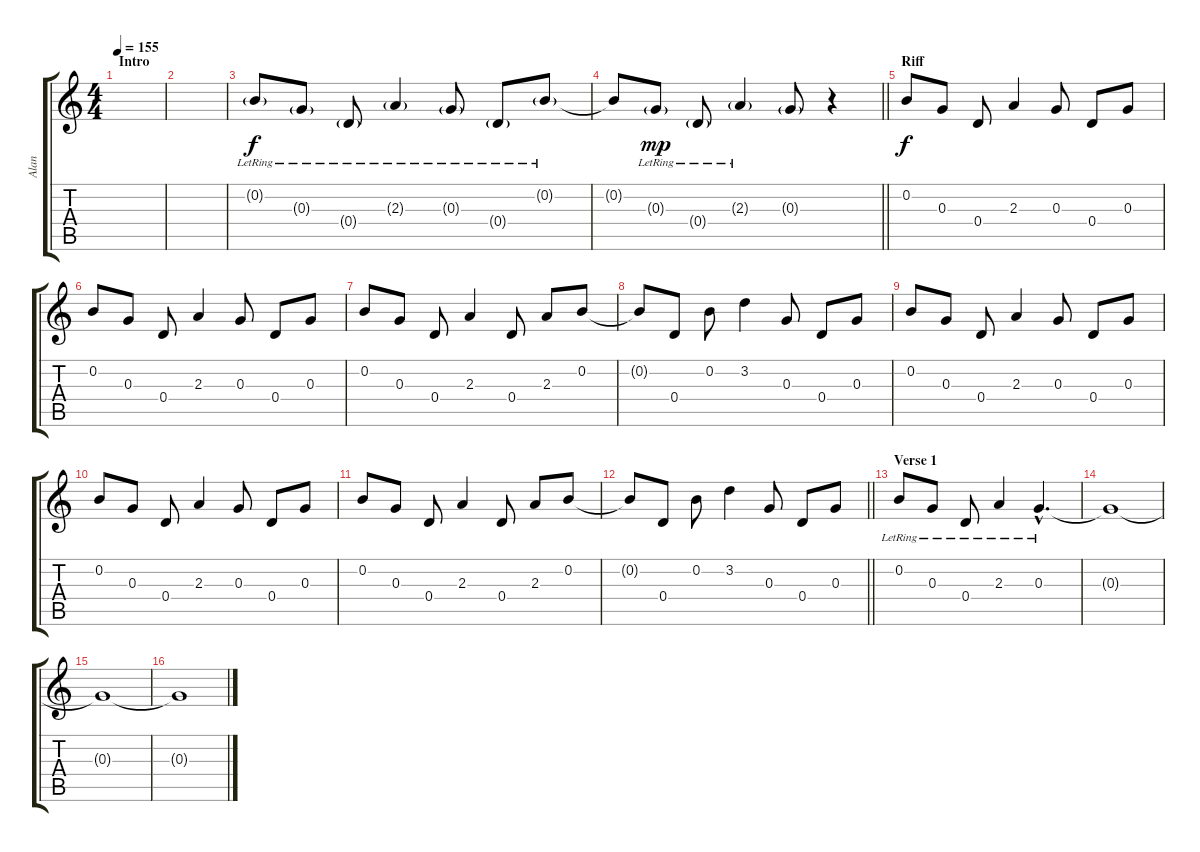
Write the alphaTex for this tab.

\track ("Alan" "Alan") {instrument distortionguitar}
\staff {score tabs}
\tuning (E4 B3 G3 D3 A2 D2) {hide}
\ts (4 4)
\section ("" "Intro")
\tempo 155
\clef g2
\ks c
|
|
0.2{g lr}.8 0.3{g lr}.8 0.4{g lr}.8 2.3{g lr}.4 0.3{g lr}.8 0.4{g lr}.8 0.2{g lr}.8 |
\barLineRight lightlight
0.2{t}.8{dy f} 0.3{g lr}.8{dy mp} 0.4{g lr}.8 2.3{g lr}.4 0.3{g}.8 r.4 |
\section ("" "Riff")
0.2.8{dy f} 0.3.8 0.4.8 2.3.4 0.3.8 0.4.8 0.3.8 |
0.2.8 0.3.8 0.4.8 2.3.4 0.3.8 0.4.8 0.3.8 |
0.2.8 0.3.8 0.4.8 2.3.4 0.4.8 2.3.8 0.2.8 |
0.2{t}.8 0.4.8 0.2.8 3.2.4 0.3.8 0.4.8 0.3.8 |
0.2.8 0.3.8 0.4.8 2.3.4 0.3.8 0.4.8 0.3.8 |
0.2.8 0.3.8 0.4.8 2.3.4 0.3.8 0.4.8 0.3.8 |
0.2.8 0.3.8 0.4.8 2.3.4 0.4.8 2.3.8 0.2.8 |
\barLineRight lightlight
0.2{t}.8 0.4.8 0.2.8 3.2.4 0.3.8 0.4.8 0.3.8 |
\section ("" "Verse 1")
0.2{lr}.8 0.3{lr}.8 0.4{lr}.8 2.3{lr}.4 0.3{hac lr}.4{d volume 2} |
0.3{t}.1 |
0.3{t}.1 |
0.3{t}.1
